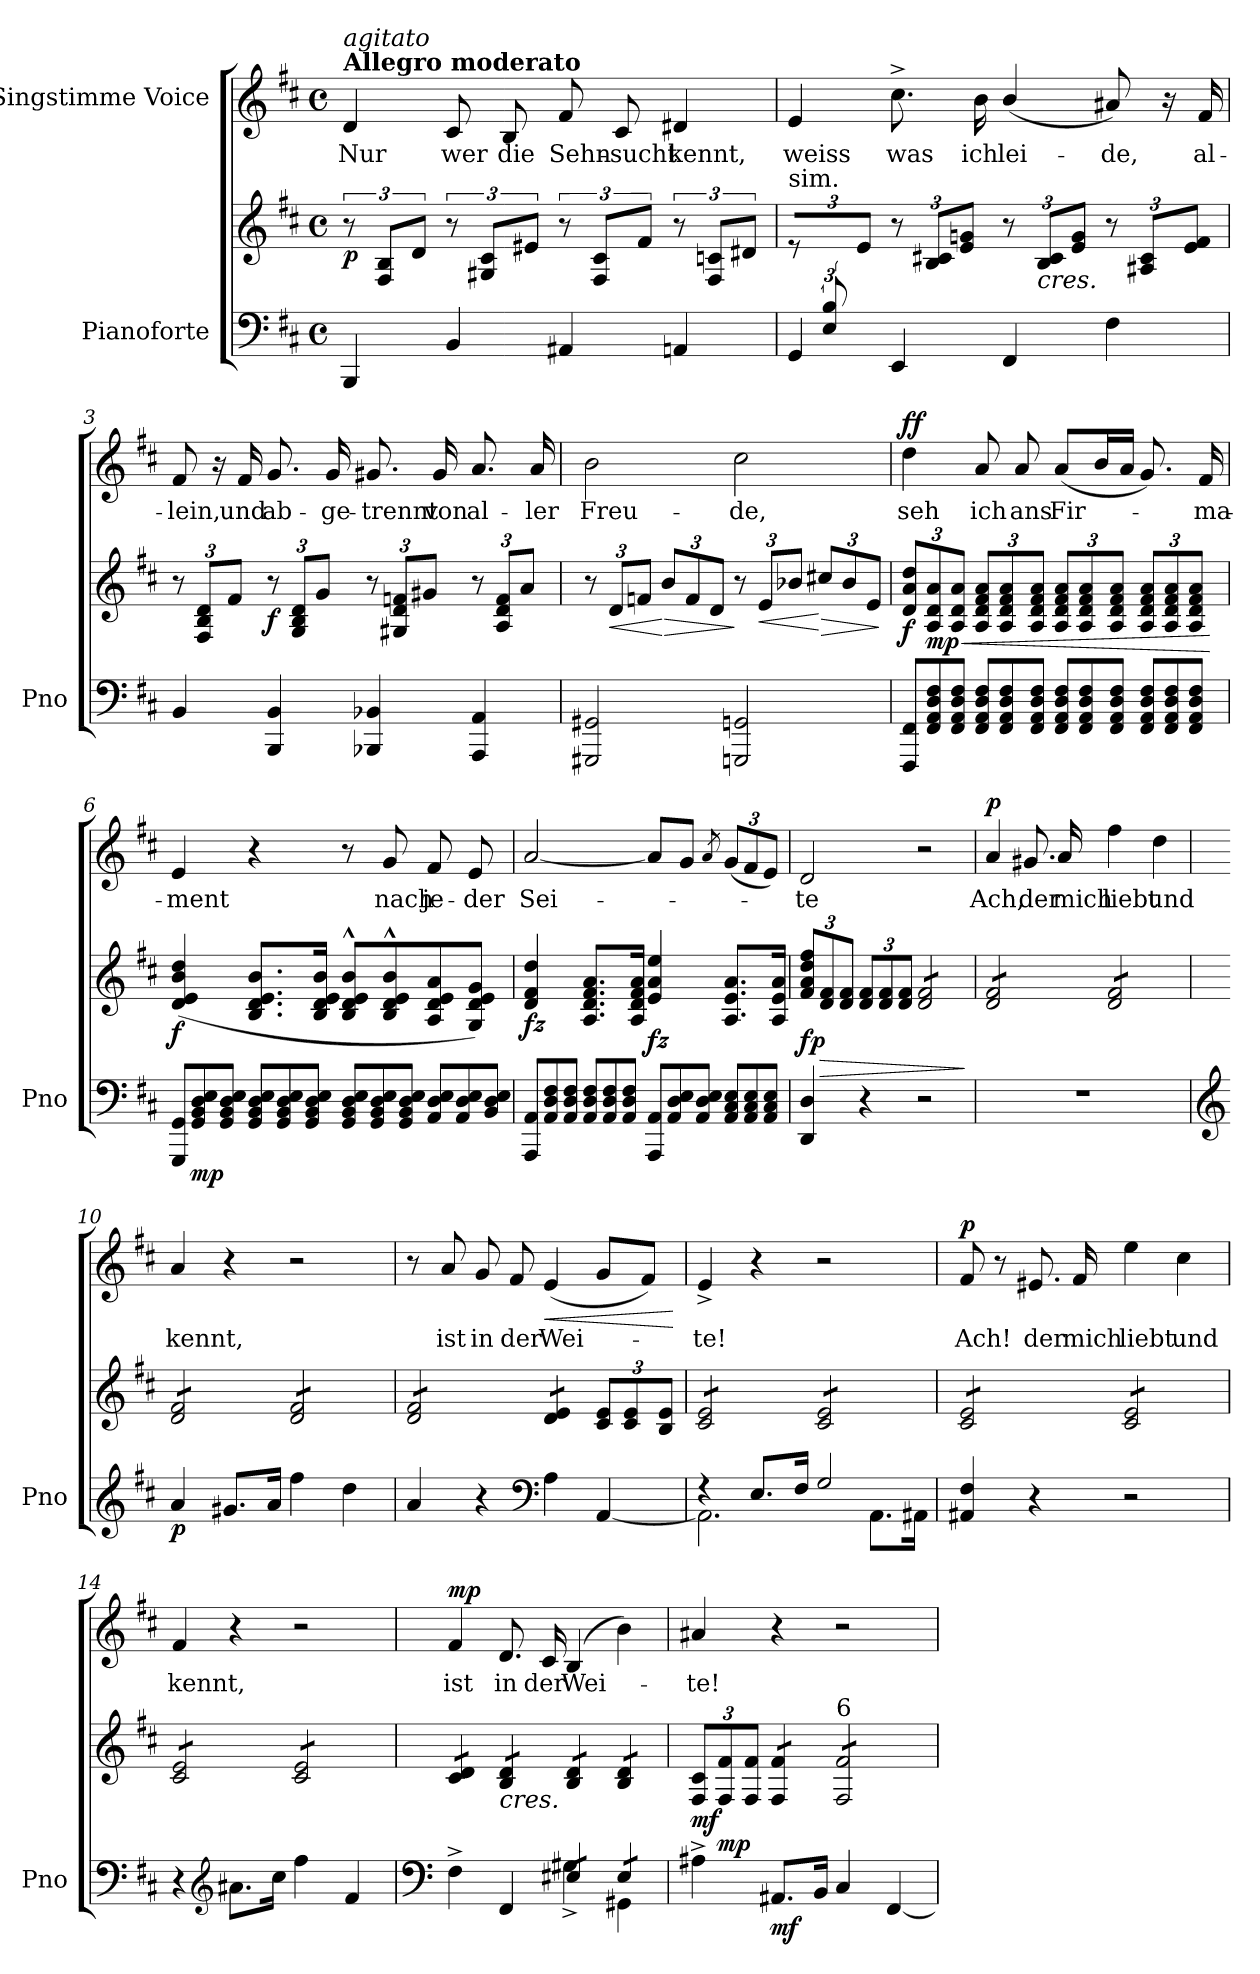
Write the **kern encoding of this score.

**kern	**kern	**dynam	**kern	**text	**dynam
*part2	*part2	*part2	*part1	*part1	*part1
*staff3	*staff2	*staff2/3	*staff1	*staff1	*staff1
*I"Pianoforte	*	*	*I"Singstimme Voice	*	*
*I'Pno	*	*	*	*	*
*clefF4	*clefG2	*	*clefG2	*	*
*k[f#c#]	*k[f#c#]	*	*k[f#c#]	*	*
*M4/4	*M4/4	*	*M4/4	*	*
*met(c)	*met(c)	*	*met(c)	*	*
=1	=1	=1	=1	=1	=1
!	!	!	!LO:TX:a:B:t=Allegro moderato	!	!
!	!	!	!LO:TX:a:i:t=agitato	!	!
!	!	!LO:DY:b	!	!LO:LY:b	!
4BBB/	12r	p	4d/	Nur	.
.	12F#/ 12B/L	.	.	.	.
.	12d/J	.	.	.	.
!	!	!	!	!LO:LY:b	!
4BB/	12r	.	8c#/	wer	.
.	12G#X/ 12c#/L	.	.	.	.
!	!	!	!	!LO:LY:b	!
.	.	.	8B/	die	.
.	12e#X/J	.	.	.	.
!	!	!	!	!LO:LY:b	!
4AA#X/	12r	.	8f#/	Sehn-	.
.	12F#/ 12c#/L	.	.	.	.
!	!	!	!	!LO:LY:b	!
.	.	.	8c#/	-sucht	.
.	12f#/J	.	.	.	.
!	!	!	!	!LO:LY:b	!
4AAn/	12r	.	4d#X/	kennt,	.
.	12F#/ 12cn/L	.	.	.	.
.	12d#X/J	.	.	.	.
=2	=2	=2	=2	=2	=2
*^	*	*	*	*	*
*	*	*Xbrackettup	*	*	*	*
!	!	!LO:TX:a:t=sim.	!	!	!	!
!	!	!	!	!	!LO:LY:b	!
12ryy	4GG/	12r	.	4e/	weiss	.
12E/ 12B/L	.	12ryy	.	.	.	.
6%5ryy	.	12e/J	.	.	.	.
!	!	!	!	!	!LO:LY:b	!
.	4EE/	12r	.	8.cc#^\	was	.
.	.	12B/ 12c#X/L	.	.	.	.
.	.	12e/ 12gn/J	.	.	.	.
!	!	!	!	!	!LO:LY:b	!
.	.	.	.	16b\	ich	.
!	!	!	!	!	!LO:LY:b	!
.	4FF#/	12r	.	(<4b/	lei-	.
!	!	!LO:TX:b:i:t=cres.	!	!	!	!
.	.	12B/ 12c#/L	.	.	.	.
.	.	12e/ 12g/J	.	.	.	.
!	!	!	!	!	!LO:LY:b	!
.	4F#\	12r	.	8a#X/)	-de,	.
.	.	12A#X/ 12c#/L	.	.	.	.
.	.	.	.	16r	.	.
.	.	12e/ 12f#/J	.	.	.	.
!	!	!	!	!	!LO:LY:b	!
.	.	.	.	16f#/	al-	.
*v	*v	*	*	*	*	*
=3	=3	=3	=3	=3	=3
!	!	!	!	!LO:LY:b	!
4BB/	12r	.	8f#/	-lein,	.
.	12F#/ 12B/ 12d/L	.	.	.	.
.	.	.	16r	.	.
.	12f#/J	.	.	.	.
!	!	!	!	!LO:LY:b	!
.	.	.	16f#/	und	.
!	!	!LO:DY:b	!	!LO:LY:b	!
4BBB/ 4BB/	12r	f	8.g/	ab-	.
.	12G/ 12B/ 12d/L	.	.	.	.
.	12g/J	.	.	.	.
!	!	!	!	!LO:LY:b	!
.	.	.	16g/	-ge-	.
!	!	!	!	!LO:LY:b	!
4BBB-X/ 4BB-X/	12r	.	8.g#X/	-trennt	.
.	12G#X/ 12d/ 12fn/L	.	.	.	.
.	12g#X/J	.	.	.	.
!	!	!	!	!LO:LY:b	!
.	.	.	16g#/	von	.
!	!	!	!	!LO:LY:b	!
4AAA/ 4AA/	12r	.	8.a/	al-	.
.	12A/ 12d/ 12f/L	.	.	.	.
.	12a/J	.	.	.	.
!	!	!	!	!LO:LY:b	!
.	.	.	16a/	-ler	.
!!LO:LB:g=z
=4	=4	=4	=4	=4	=4
!	!	!	!	!LO:LY:b	!
2GGG#X/ 2GG#X/	12r	.	2b\	Freu-	.
!	!	!LO:HP:b	!	!	!
.	12d/L	<	.	.	.
.	12fn/J	.	.	.	.
!	!	!LO:HP:n=1:b	!	!	!
.	12b/L	[ >	.	.	.
.	12f/	.	.	.	.
.	12d/J	.	.	.	.
!	!	!	!	!LO:LY:b	!
2GGGn/ 2GGn/	12r	]	2cc#\	-de,	.
!	!	!LO:HP:b	!	!	!
.	12e/L	<	.	.	.
.	12b-X/J	.	.	.	.
!	!	!LO:HP:n=1:b	!	!	!
.	12cc#X/L	[ >	.	.	.
.	12b-/	.	.	.	.
.	12e/J	.	.	.	.
.	.	]	.	.	.
=5	=5	=5	=5	=5	=5
*Xtuplet	*	*	*	*	*
!	!	!LO:DY:b	!	!LO:LY:b	!LO:DY:a
12FFF#/ 12FF#/L	12d/ 12a/ 12dd/L	f	4dd\	seh	ff
!	!	!LO:HP:b	!	!	!
!	!	!LO:DY:n=1:b	!	!	!
12FF#/ 12AA/ 12D/ 12F#/	12A/ 12d/ 12a/	< mp	.	.	.
12FF#/ 12AA/ 12D/ 12F#/J	12A/ 12d/ 12a/J	.	.	.	.
!	!	!	!	!LO:LY:b	!
12FF#/ 12AA/ 12D/ 12F#/L	12A/ 12d/ 12f#/ 12a/L	.	8a/	ich	.
12FF#/ 12AA/ 12D/ 12F#/	12A/ 12d/ 12f#/ 12a/	.	.	.	.
!	!	!	!	!LO:LY:b	!
.	.	.	8a/	ans	.
12FF#/ 12AA/ 12D/ 12F#/J	12A/ 12d/ 12f#/ 12a/J	.	.	.	.
!	!	!	!	!LO:LY:b	!
12FF#/ 12AA/ 12D/ 12F#/L	12A/ 12d/ 12f#/ 12a/L	.	(<8a/L	Fir-	.
12FF#/ 12AA/ 12D/ 12F#/	12A/ 12d/ 12f#/ 12a/	.	.	.	.
.	.	.	16b/L	.	.
12FF#/ 12AA/ 12D/ 12F#/J	12A/ 12d/ 12f#/ 12a/J	.	.	.	.
.	.	.	16a/JJ	.	.
12FF#/ 12AA/ 12D/ 12F#/L	12A/ 12d/ 12f#/ 12a/L	.	8.g/)	.	.
12FF#/ 12AA/ 12D/ 12F#/	12A/ 12d/ 12f#/ 12a/	.	.	.	.
12FF#/ 12AA/ 12D/ 12F#/J	12A/ 12d/ 12f#/ 12a/J	.	.	.	.
!	!	!	!	!LO:LY:b	!
.	.	.	16f#/	-ma-	.
.	.	[	.	.	.
=6	=6	=6	=6	=6	=6
!	!	!LO:DY:b	!	!LO:LY:b	!
12GGG/ 12GG/L	(>4d/ 4e/ 4b/ 4dd/	f	4e/	-ment	.
!	!	!LO:DY:b=2	!	!	!
12GG/ 12BB/ 12D/ 12E/	.	mp	.	.	.
12GG/ 12BB/ 12D/ 12E/J	.	.	.	.	.
12GG/ 12BB/ 12D/ 12E/L	8.B/ 8.d/ 8.e/ 8.b/L	.	4r	.	.
12GG/ 12BB/ 12D/ 12E/	.	.	.	.	.
12GG/ 12BB/ 12D/ 12E/J	.	.	.	.	.
.	16B/ 16d/ 16e/ 16b/Jk	.	.	.	.
12GG/ 12BB/ 12D/ 12E/L	8B/^^ 8d/^^ 8e/^^ 8b/^^L	.	8r	.	.
12GG/ 12BB/ 12D/ 12E/	.	.	.	.	.
!	!	!	!	!LO:LY:b	!
.	8B/^^ 8d/^^ 8e/^^ 8b/^^	.	8g/	nach	.
12GG/ 12BB/ 12D/ 12E/J	.	.	.	.	.
!	!	!	!	!LO:LY:b	!
12AA/ 12D/ 12E/L	8A/ 8d/ 8e/ 8a/	.	8f#/	je-	.
12AA/ 12D/ 12E/	.	.	.	.	.
!	!	!	!	!LO:LY:b	!
.	8G/ 8d/ 8e/ 8g/J)	.	8e/	-der	.
12BB/ 12D/ 12E/J	.	.	.	.	.
=7	=7	=7	=7	=7	=7
!	!	!LO:DY:b	!	!LO:LY:b	!
12AAA/ 12AA/L	4d/ 4f#/ 4dd/	fz	[2a/	Sei-	.
12AA/ 12D/ 12F#/	.	.	.	.	.
12AA/ 12D/ 12F#/J	.	.	.	.	.
12AA/ 12D/ 12F#/L	8.A/ 8.d/ 8.f#/ 8.a/L	.	.	.	.
12AA/ 12D/ 12F#/	.	.	.	.	.
12AA/ 12D/ 12F#/J	.	.	.	.	.
.	16A/ 16d/ 16f#/ 16a/Jk	.	.	.	.
!	!	!LO:DY:b	!	!	!
12AAA/ 12AA/L	4e/ 4a/ 4ee/	fz	8a/L]	.	.
12AA/ 12D/ 12E/	.	.	.	.	.
.	.	.	8g/J	.	.
12AA/ 12D/ 12E/J	.	.	.	.	.
.	.	.	8qa/	.	.
*	*	*	*Xbrackettup	*	*
12AA/ 12C#/ 12E/L	8.A/ 8.e/ 8.a/L	.	(>12g/L	.	.
12AA/ 12C#/ 12E/	.	.	12f#/	.	.
12AA/ 12C#/ 12E/J	.	.	12e/J)	.	.
.	16A/ 16e/ 16a/Jk	.	.	.	.
!!LO:LB:g=z
=8	=8	=8	=8	=8	=8
!	!	!LO:DY:b	!	!LO:LY:b	!
4DD/ 4D/	12f#/ 12a/ 12dd/ 12ff#/L	fp	2d/	-te	.
!	!	!LO:HP:b	!	!	!
.	12d/ 12f#/	>	.	.	.
.	12d/ 12f#/J	.	.	.	.
4r	12d/ 12f#/L	.	.	.	.
.	12d/ 12f#/	.	.	.	.
.	12d/ 12f#/J	.	.	.	.
*	*tremolo	*	*	*	*
2r	12d/ 12f#/L	.	2r	.	.
.	12d/ 12f#/	.	.	.	.
.	12d/ 12f#/	.	.	.	.
.	12d/ 12f#/	.	.	.	.
.	12d/ 12f#/	.	.	.	.
.	12d/ 12f#/J	.	.	.	.
.	.	]	.	.	.
=9	=9	=9	=9	=9	=9
!	!	!	!	!LO:LY:b	!LO:DY:a
1r	12d/ 12f#/L	.	4a/	Ach,	p
.	12d/ 12f#/	.	.	.	.
.	12d/ 12f#/	.	.	.	.
!	!	!	!	!LO:LY:b	!
.	12d/ 12f#/	.	8.g#X/	der	.
.	12d/ 12f#/	.	.	.	.
.	12d/ 12f#/J	.	.	.	.
!	!	!	!	!LO:LY:b	!
.	.	.	16a/	mich	.
!	!	!	!	!LO:LY:b	!
.	12d/ 12f#/L	.	4ff#\	liebt	.
.	12d/ 12f#/	.	.	.	.
.	12d/ 12f#/	.	.	.	.
!	!	!	!	!LO:LY:b	!
.	12d/ 12f#/	.	4dd\	und	.
.	12d/ 12f#/	.	.	.	.
.	12d/ 12f#/J	.	.	.	.
=10	=10	=10	=10	=10	=10
*clefG2	*	*	*	*	*
!	!	!LO:DY:b=2	!	!LO:LY:b	!
4a/	12d/ 12f#/L	p	4a/	kennt,	.
.	12d/ 12f#/	.	.	.	.
.	12d/ 12f#/	.	.	.	.
8.g#X/L	12d/ 12f#/	.	4r	.	.
.	12d/ 12f#/	.	.	.	.
.	12d/ 12f#/J	.	.	.	.
16a/Jk	.	.	.	.	.
4ff#\	12d/ 12f#/L	.	2r	.	.
.	12d/ 12f#/	.	.	.	.
.	12d/ 12f#/	.	.	.	.
4dd\	12d/ 12f#/	.	.	.	.
.	12d/ 12f#/	.	.	.	.
.	12d/ 12f#/J	.	.	.	.
=11	=11	=11	=11	=11	=11
4a/	12d/ 12f#/L	.	8r	.	.
.	12d/ 12f#/	.	.	.	.
!	!	!	!	!LO:LY:b	!
.	.	.	8a/	ist	.
.	12d/ 12f#/	.	.	.	.
!	!	!	!	!LO:LY:b	!
4r	12d/ 12f#/	.	8g/	in	.
.	12d/ 12f#/	.	.	.	.
!	!	!	!	!LO:LY:b	!
.	.	.	8f#/	der	.
.	12d/ 12f#/J	.	.	.	.
*clefF4	*	*	*	*	*
!	!	!	!	!LO:LY:b	!LO:HP:b
4A\	12d/ 12e/L	.	(<4e/	Wei-	<
.	12d/ 12e/	.	.	.	.
.	12d/ 12e/J	.	.	.	.
*	*Xtremolo	*	*	*	*
[4AA/	12c#/ 12e/L	.	8g/L	.	.
.	12c#/ 12e/	.	.	.	.
.	.	.	8f#/J)	.	.
.	12B/ 12e/J	.	.	.	.
.	.	.	.	.	[
=12	=12	=12	=12	=12	=12
*^	*	*	*	*	*
!	!	!	!	!	!LO:LY:b	!
*	*	*tremolo	*	*	*	*
4r	2.AA\]	12c#/ 12e/L	.	4e^/	-te!	.
.	.	12c#/ 12e/	.	.	.	.
.	.	12c#/ 12e/	.	.	.	.
8.E/L	.	12c#/ 12e/	.	4r	.	.
.	.	12c#/ 12e/	.	.	.	.
.	.	12c#/ 12e/J	.	.	.	.
16F#/Jk	.	.	.	.	.	.
2G/	.	12c#/ 12e/L	.	2r	.	.
.	.	12c#/ 12e/	.	.	.	.
.	.	12c#/ 12e/	.	.	.	.
.	8.AA\L	12c#/ 12e/	.	.	.	.
.	.	12c#/ 12e/	.	.	.	.
.	.	12c#/ 12e/J	.	.	.	.
.	16AA#X\Jk	.	.	.	.	.
=13	=13	=13	=13	=13	=13	=13
!	!	!	!	!	!LO:LY:b	!LO:DY:a
*v	*v	*	*	*	*	*
4AA#X/ 4F#/	12c#/ 12e/L	.	8f#/	Ach!	p
.	12c#/ 12e/	.	.	.	.
.	.	.	8r	.	.
.	12c#/ 12e/	.	.	.	.
!	!	!	!	!LO:LY:b	!
4r	12c#/ 12e/	.	8.e#X/	der	.
.	12c#/ 12e/	.	.	.	.
.	12c#/ 12e/J	.	.	.	.
!	!	!	!	!LO:LY:b	!
.	.	.	16f#/	mich	.
!	!	!	!	!LO:LY:b	!
2r	12c#/ 12e/L	.	4ee\	liebt	.
.	12c#/ 12e/	.	.	.	.
.	12c#/ 12e/	.	.	.	.
!	!	!	!	!LO:LY:b	!
.	12c#/ 12e/	.	4cc#\	und	.
.	12c#/ 12e/	.	.	.	.
.	12c#/ 12e/J	.	.	.	.
!!LO:LB:g=z
=14	=14	=14	=14	=14	=14
!	!	!	!	!LO:LY:b	!
4r	12c#/ 12e/L	.	4f#/	kennt,	.
.	12c#/ 12e/	.	.	.	.
.	12c#/ 12e/	.	.	.	.
*clefG2	*	*	*	*	*
8.a#X\L	12c#/ 12e/	.	4r	.	.
.	12c#/ 12e/	.	.	.	.
.	12c#/ 12e/J	.	.	.	.
16cc#\Jk	.	.	.	.	.
4ff#\	12c#/ 12e/L	.	2r	.	.
.	12c#/ 12e/	.	.	.	.
.	12c#/ 12e/	.	.	.	.
4f#/	12c#/ 12e/	.	.	.	.
.	12c#/ 12e/	.	.	.	.
.	12c#/ 12e/J	.	.	.	.
=15	=15	=15	=15	=15	=15
*clefF4	*	*	*	*	*
*^	*	*	*	*	*
!	!	!	!	!	!LO:LY:b	!LO:DY:a
2ryy	4F#^\	12c#/ 12d/L	.	4f#/	ist	mp
.	.	12c#/ 12d/	.	.	.	.
.	.	12c#/ 12d/J	.	.	.	.
!	!	!LO:TX:b:i:t=cres.	!	!	!	!
!	!	!	!	!	!LO:LY:b	!
.	4FF#/	12B/ 12d/L	.	8.d/	in	.
.	.	12B/ 12d/	.	.	.	.
.	.	12B/ 12d/J	.	.	.	.
!	!	!	!	!	!LO:LY:b	!
.	.	.	.	16c#/	der	.
!	!	!	!	!	!LO:LY:b	!
*tremolo	*	*	*	*	*	*
12E#X/L	4G#X^\	12B/ 12d/L	.	(>4B/	Wei-	.
12E#X/	.	12B/ 12d/	.	.	.	.
12E#X/J	.	12B/ 12d/J	.	.	.	.
12E#/L	4GG#i\	12B/ 12d/L	.	4b\)	.	.
12E#/	.	12B/ 12d/	.	.	.	.
12E#/J	.	12B/ 12d/J	.	.	.	.
*	*	*Xtremolo	*	*	*	*
*Xtremolo	*	*	*	*	*	*
=16	=16	=16	=16	=16	=16	=16
!	!	!	!LO:DY:b	!	!LO:LY:b	!
*v	*v	*	*	*	*	*
4A#X^\	12F#/ 12c#/L	mf	4a#X/	-te!	.
!	!	!LO:DY:b	!	!	!
.	12F#/ 12f#/	mp	.	.	.
.	12F#/ 12f#/J	.	.	.	.
!	!	!LO:DY:b=2	!	!	!
*	*tremolo	*	*	*	*
8.AA#X/L	12F#/ 12f#/L	mf	4r	.	.
.	12F#/ 12f#/	.	.	.	.
.	12F#/ 12f#/J	.	.	.	.
16BB/Jk	.	.	.	.	.
!	!LO:TX:a:t=6	!	!	!	!
4C#/	12F#/ 12f#/L	.	2r	.	.
.	12F#/ 12f#/	.	.	.	.
.	12F#/ 12f#/	.	.	.	.
[4FF#/	12F#/ 12f#/	.	.	.	.
.	12F#/ 12f#/	.	.	.	.
.	12F#/ 12f#/J	.	.	.	.
*	*Xtremolo	*	*	*	*
=	=	=	=	=	=
*-	*-	*-	*-	*-	*-
